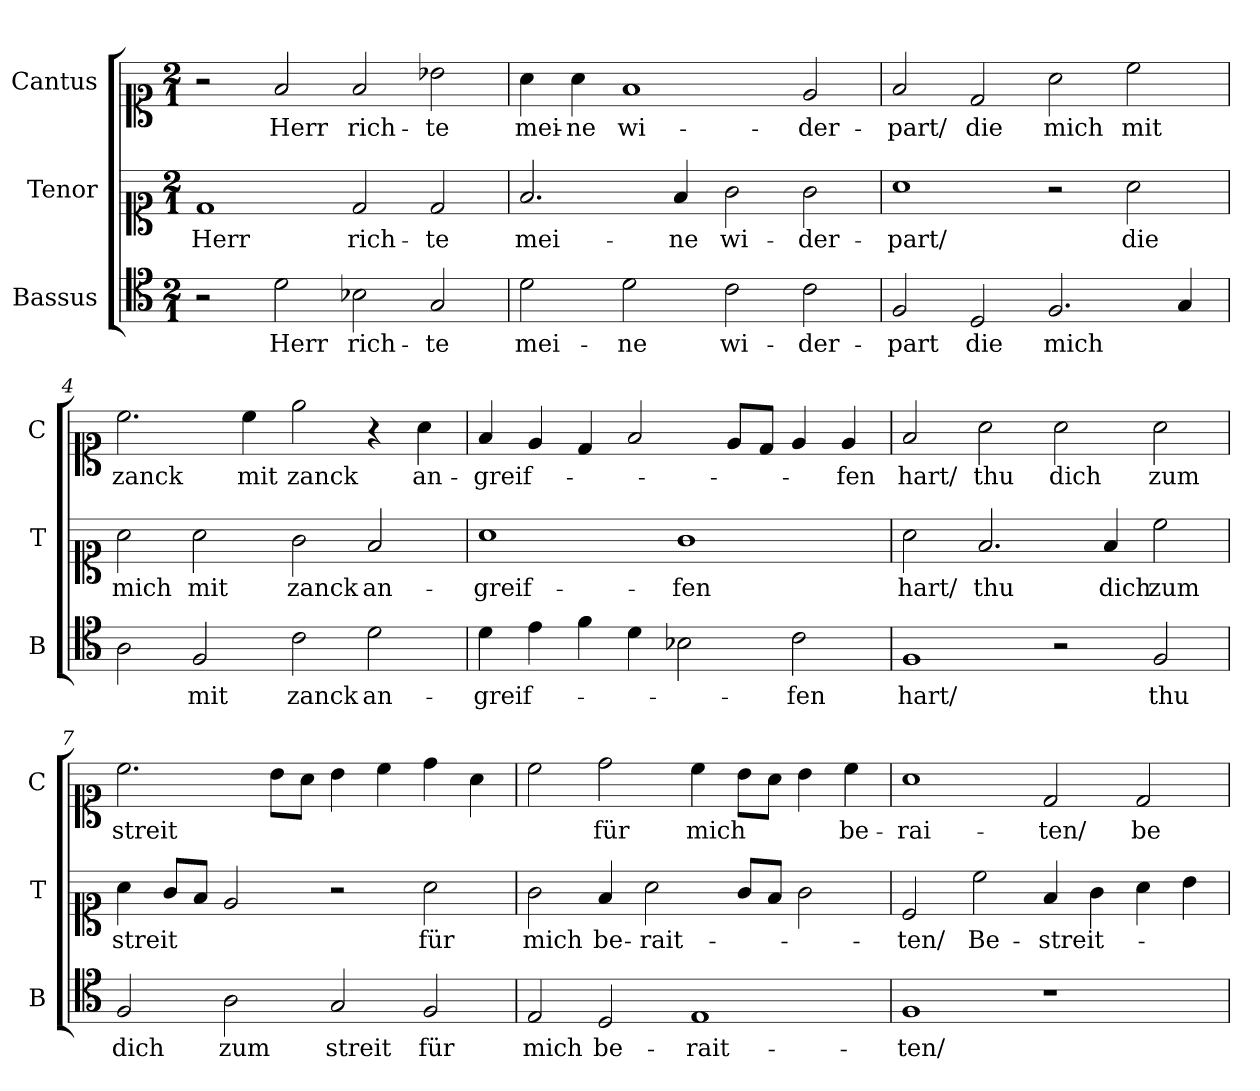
**kern	**text	**kern	**text	**kern	**text
*part3	*part3	*part2	*part2	*part1	*part1
*staff3	*staff3	*staff2	*staff2	*staff1	*staff1
*I"Bassus	*	*I"Tenor	*	*I"Cantus	*
*I'B	*	*I'T	*	*I'C	*
*clefC4	*	*clefC1	*	*clefC1	*
*k[]	*	*k[]	*	*k[]	*
*D:dor	*	*D:dor	*	*D:dor	*
*M2/1	*	*M2/1	*	*M2/1	*
*MM180	*	*MM180	*	*MM180	*
=1	=1	=1	=1	=1	=1
2r	.	1d	Herr	2r	.
2d	Herr	.	.	2f	Herr
2B-X	rich-	2d	rich-	2f	rich-
2G	-te	2d	-te	2b-X	-te
=2	=2	=2	=2	=2	=2
2d	mei-	2.f	mei-	4a	mei-
.	.	.	.	4a	-ne
2d	-ne	.	.	1f	wi-
.	.	4f	-ne	.	.
2c	wi-	2g	wi-	.	.
2c	-der-	2g	-der-	2e	-der-
=3	=3	=3	=3	=3	=3
2F	-part	1a	-part/	2f	-part/
2D	die	.	.	2d	die
2.F	mich	2r	.	2a	mich
.	.	2a	die	2cc	mit
4G	.	.	.	.	.
=4	=4	=4	=4	=4	=4
2A	.	2a	mich	2.cc	zanck
2F	mit	2a	mit	.	.
.	.	.	.	4cc	mit
2c	zanck	2g	zanck	2ee	zanck
2d	an-	2f	an-	4r	.
.	.	.	.	4a	an-
=5	=5	=5	=5	=5	=5
4d	-greif-	1a	-greif-	4f	-greif-
4e	.	.	.	4e	.
4f	.	.	.	4d	.
4d	.	.	.	2f	.
2B-X	.	1g	-fen	.	.
.	.	.	.	8e/L	.
.	.	.	.	8d/J	.
2c	-fen	.	.	4e	.
.	.	.	.	4e	-fen
=6	=6	=6	=6	=6	=6
1F	hart/	2a	hart/	2f	hart/
.	.	2.f	thu	2a	thu
2r	.	.	.	2a	dich
.	.	4f	dich	.	.
2F	thu	2cc	zum	2a	zum
=7	=7	=7	=7	=7	=7
2F	dich	4a	streit	2.cc	streit
.	.	8g/L	.	.	.
.	.	8f/J	.	.	.
2A	zum	2e	.	.	.
.	.	.	.	8b\L	.
.	.	.	.	8a\J	.
2G	streit	2r	.	4b	.
.	.	.	.	4cc	.
2F	für	2a	für	4dd	.
.	.	.	.	4a	.
=8	=8	=8	=8	=8	=8
2E	mich	2g	mich	2cc	.
2D	be-	4f	be-	2dd	für
.	.	2a	-rait-	.	.
1E	-rait-	.	.	4cc	mich
.	.	8g/L	.	8b\L	.
.	.	8f/J	.	8a\J	.
.	.	2g	.	4b	.
.	.	.	.	4cc	be-
=9	=9	=9	=9	=9	=9
1F	-ten/	2c	-ten/	1a	-rai-
.	.	2cc	Be-	.	.
1r	.	4f	-streit-	2d	-ten/
.	.	4g	.	.	.
.	.	4a	.	2d	be-
.	.	4b	.	.	.
=	=	=	=	=	=
*-	*-	*-	*-	*-	*-
